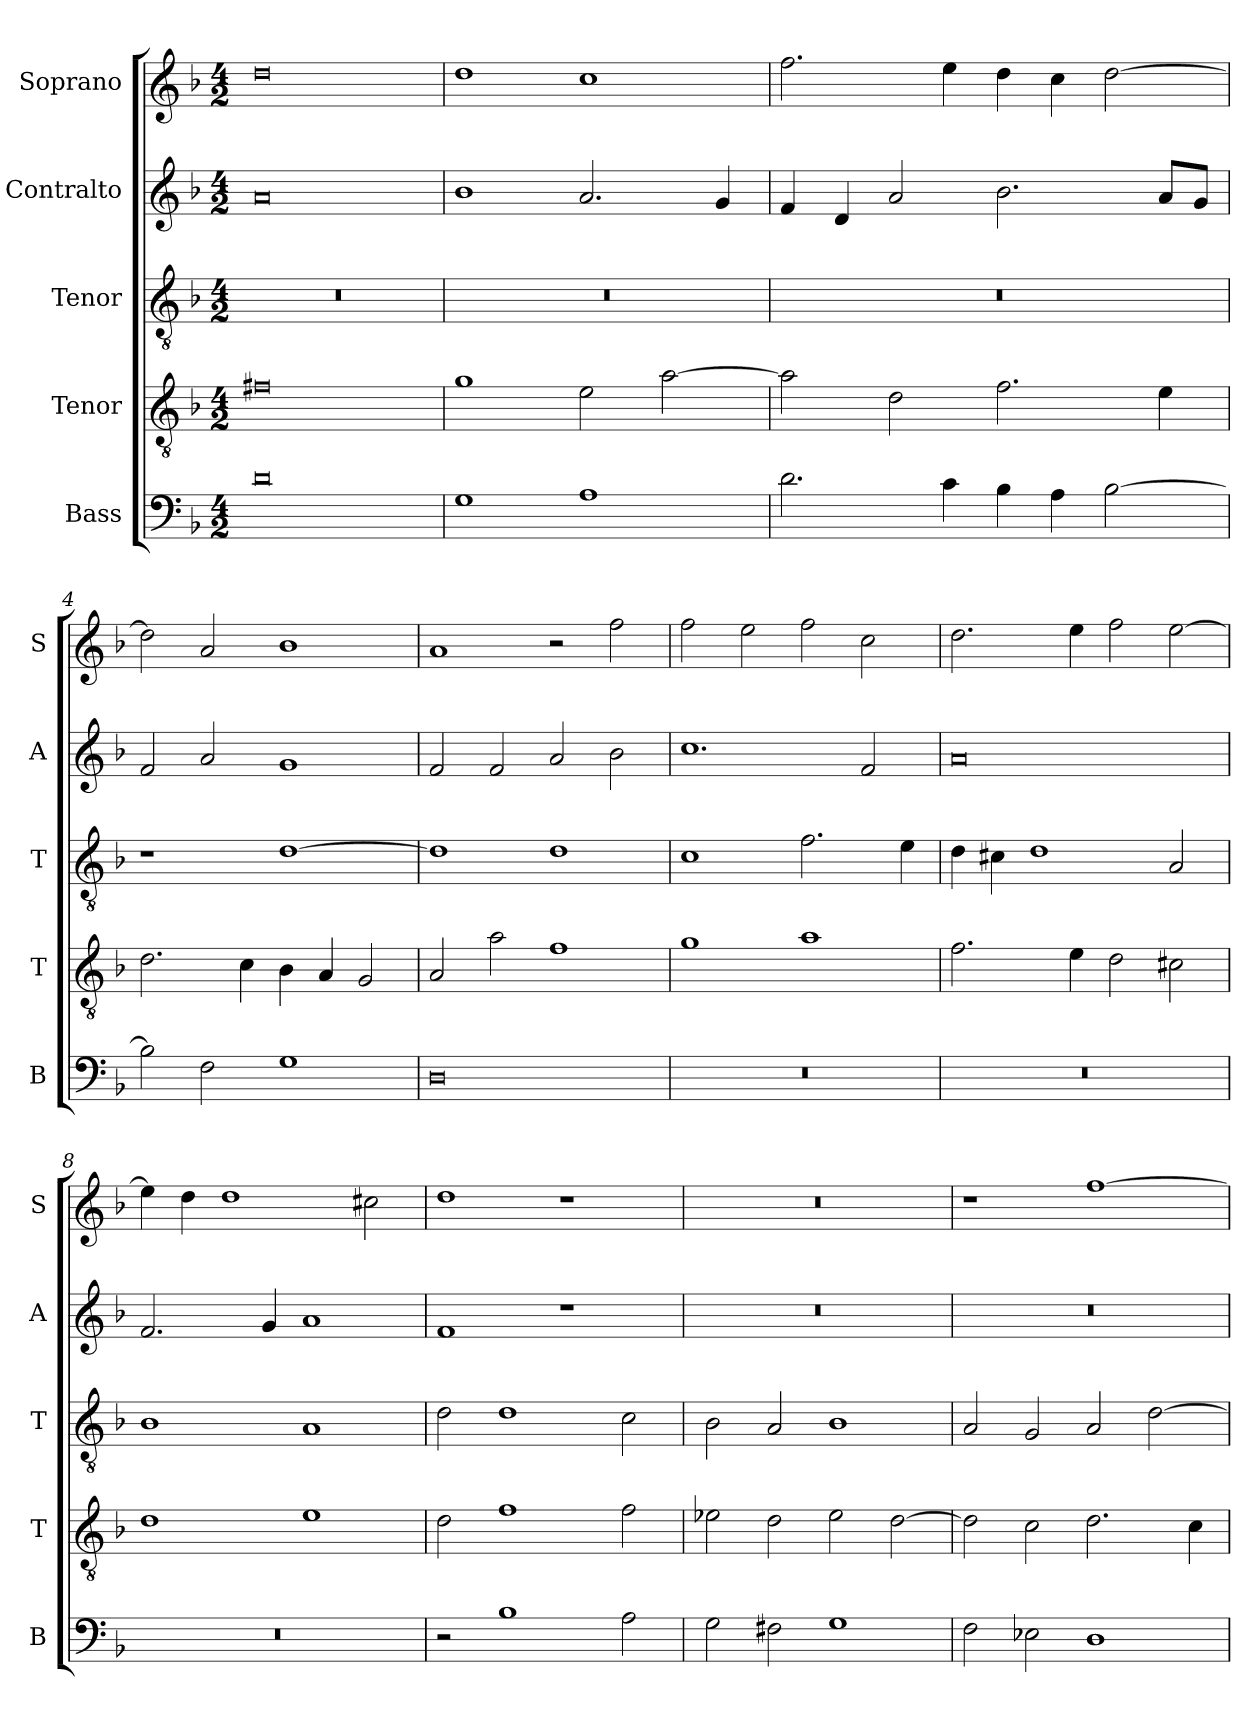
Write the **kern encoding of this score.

**kern	**kern	**kern	**kern	**kern
*part5	*part4	*part3	*part2	*part1
*staff5	*staff4	*staff3	*staff2	*staff1
*I"Bass	*I"Tenor	*I"Tenor	*I"Contralto	*I"Soprano
*I'B	*I'T	*I'T	*I'A	*I'S
*clefF4	*clefGv2	*clefGv2	*clefG2	*clefG2
*k[b-]	*k[b-]	*k[b-]	*k[b-]	*k[b-]
*G:dor	*G:dor	*G:dor	*G:dor	*G:dor
*M4/2	*M4/2	*M4/2	*M4/2	*M4/2
=1	=1	=1	=1	=1
0d	0f#X	0r	0a	0dd
=2	=2	=2	=2	=2
1G	1g	0r	1b-	1dd
1A	2e	.	2.a	1cc
.	[2a	.	.	.
.	.	.	4g	.
=3	=3	=3	=3	=3
2.d	2a]	0r	4f	2.ff
.	.	.	4d	.
.	2d	.	2a	.
4c	.	.	.	4ee
4B-	2.f	.	2.b-	4dd
4A	.	.	.	4cc
[2B-	.	.	.	[2dd
.	4e	.	8a/L	.
.	.	.	8g/J	.
=4	=4	=4	=4	=4
2B-]	2.d	1r	2f	2dd]
2F	.	.	2a	2a
.	4c	.	.	.
1G	4B-	[1d	1g	1b-
.	4A	.	.	.
.	2G	.	.	.
=5	=5	=5	=5	=5
0D	2A	1d]	2f	1a
.	2a	.	2f	.
.	1f	1d	2a	2r
.	.	.	2b-	2ff
=6	=6	=6	=6	=6
0r	1g	1c	1.cc	2ff
.	.	.	.	2ee
.	1a	2.f	.	2ff
.	.	.	2f	2cc
.	.	4e	.	.
=7	=7	=7	=7	=7
0r	2.f	4d	0a	2.dd
.	.	4c#X	.	.
.	.	1d	.	.
.	4e	.	.	4ee
.	2d	.	.	2ff
.	2c#X	2A	.	[2ee
=8	=8	=8	=8	=8
0r	1d	1B-	2.f	4ee]
.	.	.	.	4dd
.	.	.	.	1dd
.	.	.	4g	.
.	1e	1A	1a	.
.	.	.	.	2cc#X
=9	=9	=9	=9	=9
2r	2d	2d	1f	1dd
1B-	1f	1d	.	.
.	.	.	1r	1r
2A	2f	2c	.	.
=10	=10	=10	=10	=10
2G	2e-X	2B-	0r	0r
2F#X	2d	2A	.	.
1G	2e-	1B-	.	.
.	[2d	.	.	.
=11	=11	=11	=11	=11
2F	2d]	2A	0r	1r
2E-X	2c	2G	.	.
1D	2.d	2A	.	[1ff
.	.	[2d	.	.
.	4c	.	.	.
=	=	=	=	=
*-	*-	*-	*-	*-
